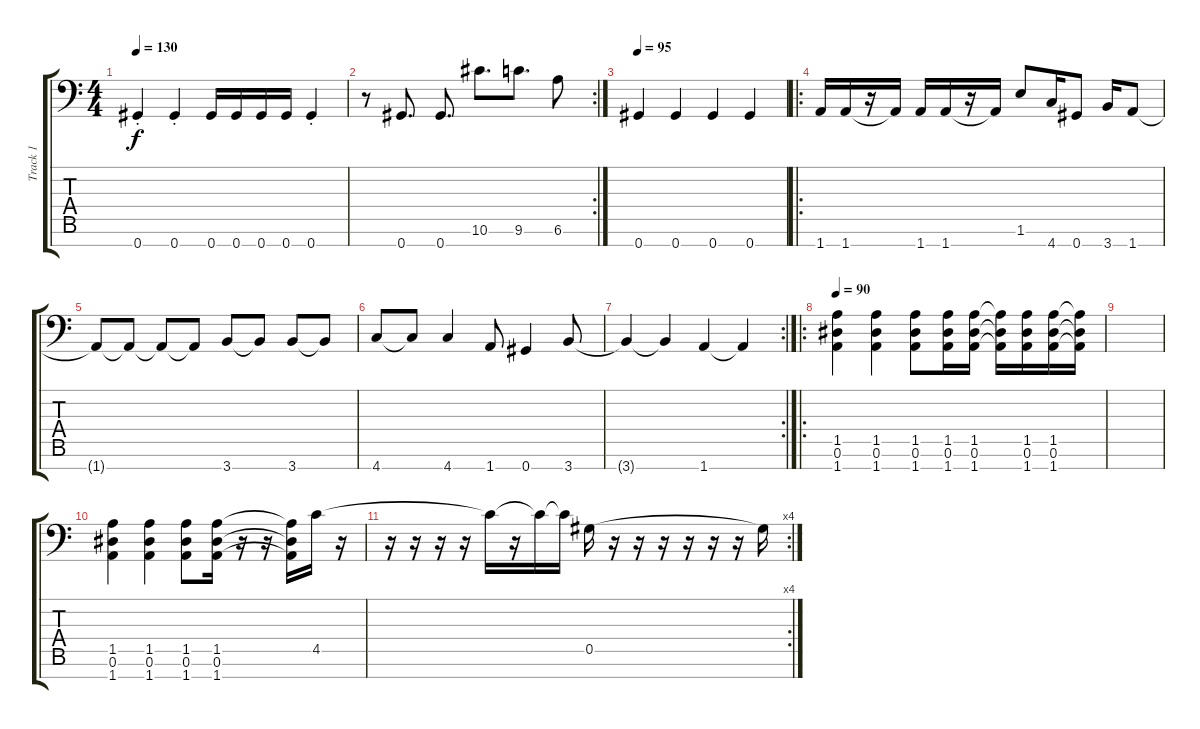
\track ("Track 1" "Track 1") {instrument distortionguitar}
\staff {score tabs}
\tuning (Eb4 Bb3 Gb3 Db3 Ab2 Eb2 Ab1) {hide}
\ts (4 4)
\tempo 130
\clef f4
\ks c
0.7{st}.4{dy f} 0.7{st}.4 0.7.16 0.7.16 0.7.16 0.7.16 0.7{st}.4 |
\rc 2
r.8 0.7.8{d} 0.7.8{d} 10.6.8{d} 9.6.8{d} 6.6.8 |
\tempo 95
0.7.4 0.7.4 0.7.4 0.7.4 |
\ro
1.7.16 1.7.16 r.16 1.7{t}.16 1.7.16 1.7.16 r.16 1.7{t}.16 1.6.8 4.7.16 0.7.8 3.7.16 1.7.8 |
1.7{t}.8 1.7{t}.8 1.7{t}.8 1.7{t}.8 3.7.8 3.7{t}.8 3.7.8 3.7{t}.8 |
4.7.8 4.7{t}.8 4.7.4 1.7.8 0.7.4 3.7.8 |
\rc 2
3.7{t}.4 3.7{t}.4 1.7.4 1.7{t}.4 |
\ro
\tempo 90
(1.5 0.6 1.7).4 (1.5 0.6 1.7).4 (1.5 0.6 1.7).8 (1.5 0.6 1.7).16 (1.5 0.6 1.7).16 (1.5{t} 0.6{t} 1.7{t}).16 (1.5 0.6 1.7).16 (1.5 0.6 1.7).16 (1.5{t} 0.6{t} 1.7{t}).16 |
|
(1.5 0.6 1.7).4 (1.5 0.6 1.7).4 (1.5 0.6 1.7).8 (1.5 0.6 1.7).16 r.16 r.16 (1.5{t} 0.6{t} 1.7{t}).16 4.5.16 r.16 |
\rc 4
r.16 r.16 r.16 r.16 4.5{t}.16 r.16 4.5{t}.16 4.5{t}.16 0.5.16 r.16 r.16 r.16 r.16 r.16 r.16 0.5{t}.16
